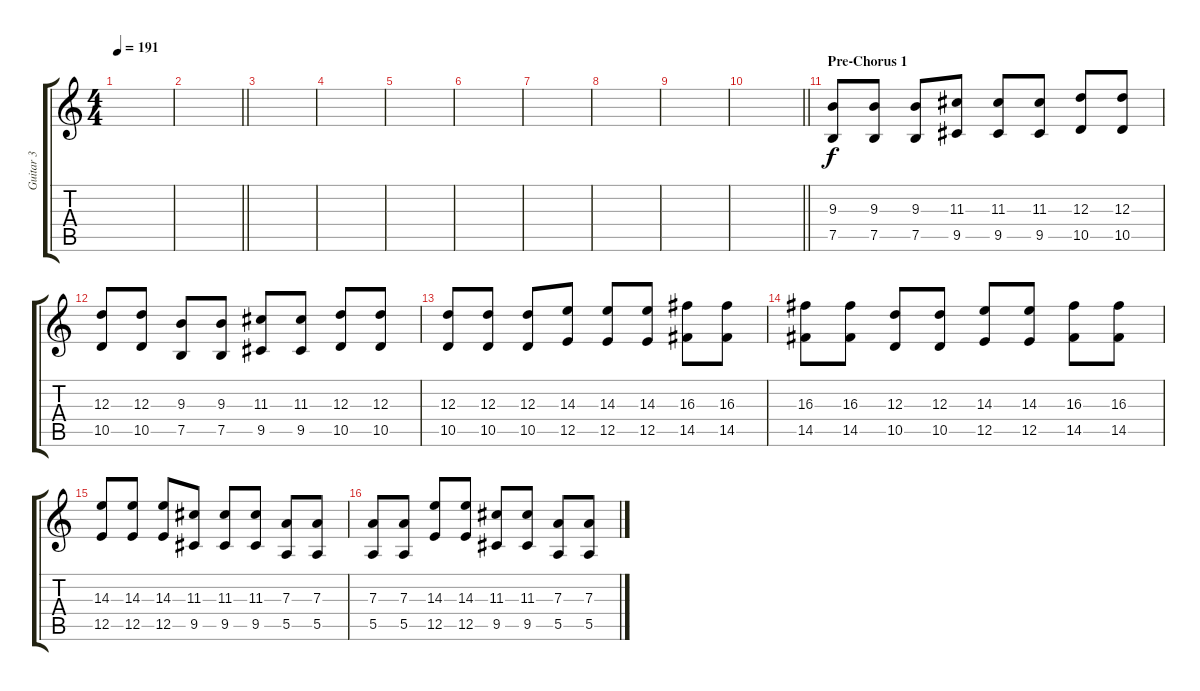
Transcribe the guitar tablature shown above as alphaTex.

\track ("Guitar 3" "Guitar 3") {instrument distortionguitar}
\staff {score tabs}
\tuning (B3 Gb3 D3 A2 E2 B1) {hide}
\ts (4 4)
\tempo 191
\clef g2
\ks c
|
\barLineRight lightlight
|
\section ("" "")
|
|
|
|
|
|
|
\barLineRight lightlight
|
\section ("" "Pre-Chorus 1")
(9.3 7.5).8 (9.3 7.5).8 (9.3 7.5).8 (11.3 9.5).8 (11.3 9.5).8 (11.3 9.5).8 (12.3 10.5).8 (12.3 10.5).8 |
(12.3 10.5).8 (12.3 10.5).8 (9.3 7.5).8 (9.3 7.5).8 (11.3 9.5).8 (11.3 9.5).8 (12.3 10.5).8 (12.3 10.5).8 |
(12.3 10.5).8 (12.3 10.5).8 (12.3 10.5).8 (14.3 12.5).8 (14.3 12.5).8 (14.3 12.5).8 (16.3 14.5).8 (16.3 14.5).8 |
(16.3 14.5).8 (16.3 14.5).8 (12.3 10.5).8 (12.3 10.5).8 (14.3 12.5).8 (14.3 12.5).8 (16.3 14.5).8 (16.3 14.5).8 |
(14.3 12.5).8 (14.3 12.5).8 (14.3 12.5).8 (11.3 9.5).8 (11.3 9.5).8 (11.3 9.5).8 (7.3 5.5).8 (7.3 5.5).8 |
(7.3 5.5).8 (7.3 5.5).8 (14.3 12.5).8 (14.3 12.5).8 (11.3 9.5).8 (11.3 9.5).8 (7.3 5.5).8 (7.3 5.5).8
